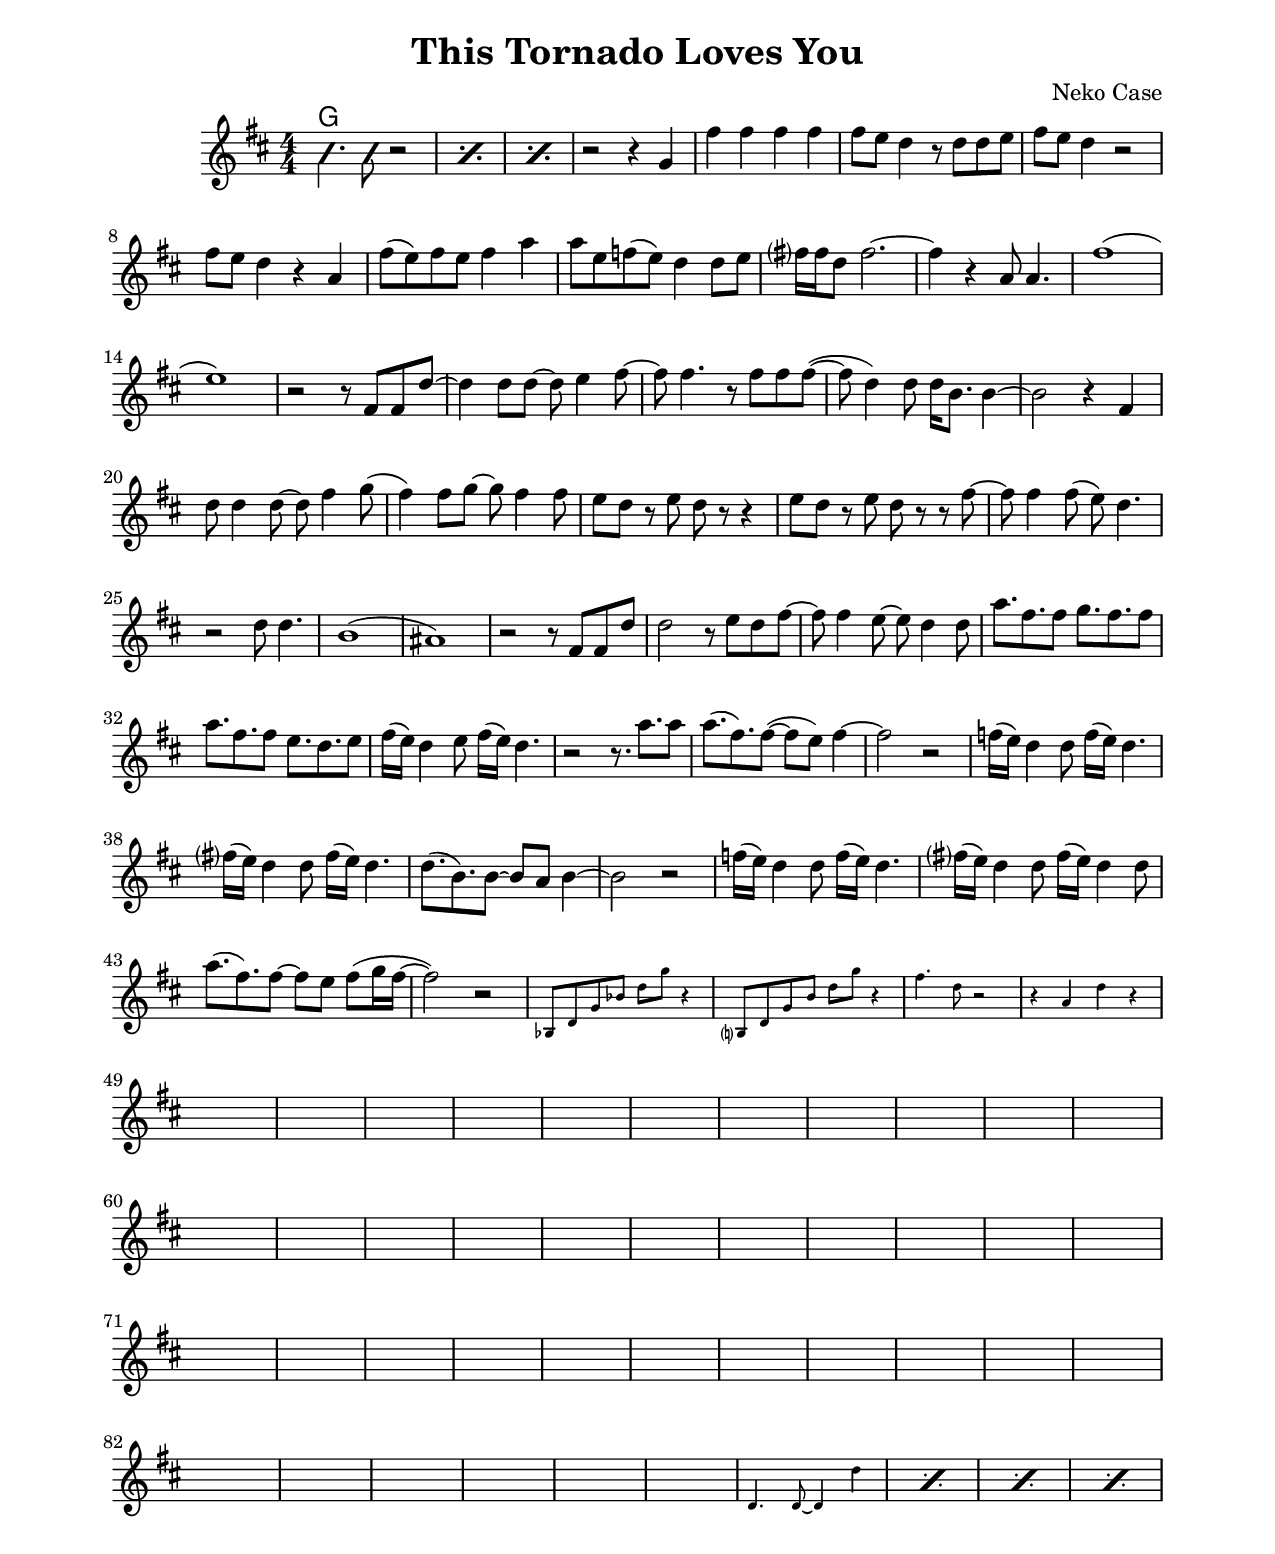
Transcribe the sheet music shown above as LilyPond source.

\version "2.23.11"

\include "settings.ily"
intro = \relative c'' \new Voice \with {
  \consists "Pitch_squash_engraver"
} {

  \improvisationOn
  \repeat percent 3 {
    c4. c8 r2 |
  }
  \improvisationOff r2 r4
}

outro = \new CueVoice \relative c' {
  \repeat percent 4 {
    d4. d8~ d4 d' |
  }
}

melody = \relative c'' {
  \intro g4 |

  fs' fs fs fs |
  fs8 e d4 r8 d d e |
  fs e d4 r2 |
  fs8 e d4 r4 a |

  fs'8( e) fs e fs4 a |
  a8 e f( e) d4 d8 e |
  fs?16 fs d8 fs2.~ |
  fs4 r a,8 a4. |

  fs'1( |
  e) |
  r2 r8 fs, fs d'~ |

  d4 d8 d~ d e4 fs8~ |
  fs fs4. r8 fs fs fs(~ |
  fs8 d4) d8 d16 b8. b4~ |
  b2 r4 fs |

  d'8 d4 d8~ d fs4 g8( |
  fs4) fs8 g~ g fs4 fs8 |
  e d r e d r r4 |
  e8 d r e d r r8 fs~ |

  fs fs4 fs8( e8) d4. |
  r2 d8 d4. |

  b1( |
  as) |
  r2 r8 fs fs d' |

  d2 r8 e d fs~ |
  fs fs4 e8~ e d4 d8 |
  a'8. fs fs8 g8. fs fs8 |
  a8. fs fs8 e8. d e8 |

  fs16( e) d4 e8 fs16( e) d4. |
  r2 r8. a' a8 |
  a8.( fs) fs8~( fs e) fs4~ |
  fs2 r |

  f16( e) d4 d8 f16( e) d4. |
  fs?16( e) d4 d8 fs16( e) d4. |
  d8.( b) b8~ b a b4~ |
  b2 r |

  f'16( e) d4 d8 f16( e) d4. |
  fs?16( e) d4 d8 fs16( e) d4 d8 |
  a'8.( fs) fs8~ fs e fs8( g16 fs~ |
  fs2) r2 |

  \new CueVoice \relative c' {
    bf8 d g bf d g r4 |
    b,,?8 d g b d g r4 |
    fs4. d8 r2 |
    r4 a d r |
  }
  s1 * 39 |
  \outro
}

changes = \chords {
  g1  |
}

structure = {
  \key d \major
  \time 4/4

  s1 * 4 |
}


\header {
  title = "This Tornado Loves You"
  composer = "Neko Case"
}

melody = \new Staff {
  <<
    \melody
    \structure
  >>
}

\score {
  <<
    \numericTimeSignature
    \changes
    \melody
  >>
}
